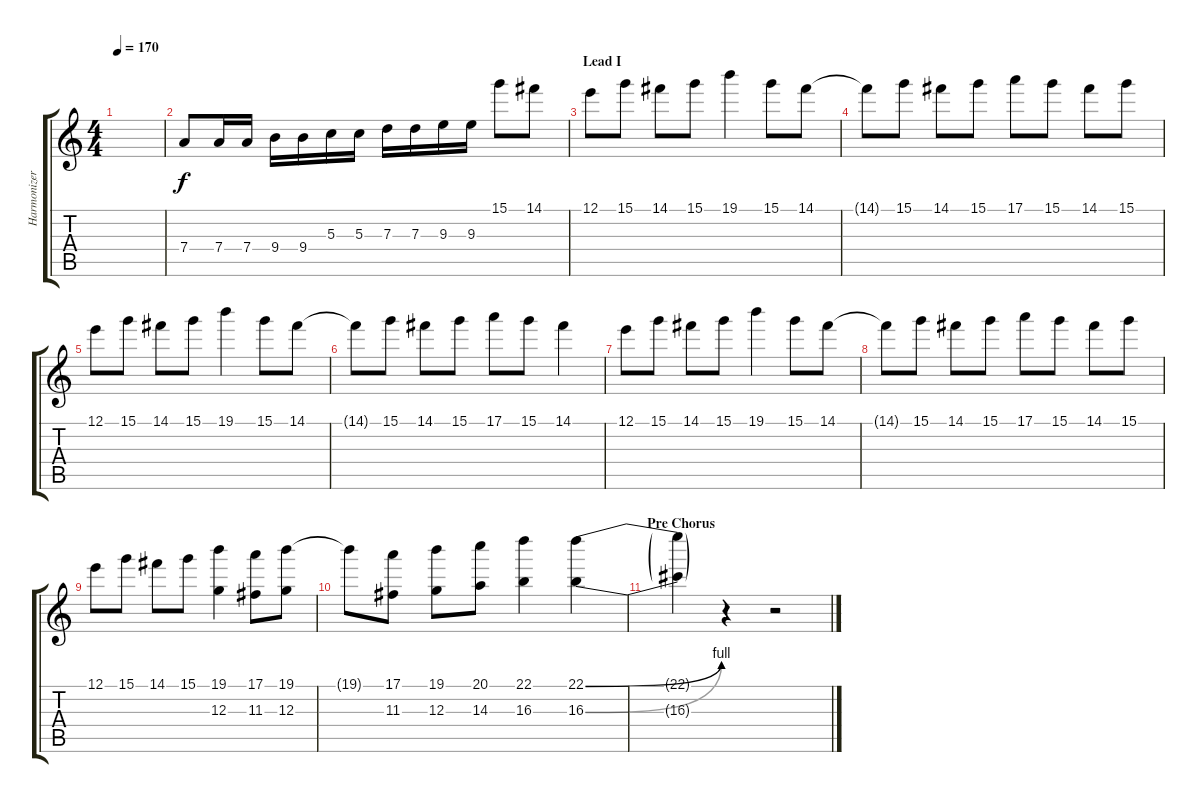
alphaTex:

\track ("Harmonizer" "Harmonizer") {instrument distortionguitar}
\staff {score tabs}
\tuning (E4 B3 G3 D3 A2 E2) {hide}
\ts (4 4)
\tempo 170
\clef g2
\ks c
|
7.4.8 7.4.16 7.4.16 9.4.16 9.4.16 5.3.16 5.3.16 7.3.16 7.3.16 9.3.16 9.3.16 15.1.8 14.1.8 |
\section ("" "Lead I")
12.1.8 15.1.8 14.1.8 15.1.8 19.1.4 15.1.8 14.1.8 |
14.1{t}.8 15.1.8 14.1.8 15.1.8 17.1.8 15.1.8 14.1.8 15.1.8 |
12.1.8 15.1.8 14.1.8 15.1.8 19.1.4 15.1.8 14.1.8 |
14.1{t}.8 15.1.8 14.1.8 15.1.8 17.1.8 15.1.8 14.1.4 |
12.1.8 15.1.8 14.1.8 15.1.8 19.1.4 15.1.8 14.1.8 |
14.1{t}.8 15.1.8 14.1.8 15.1.8 17.1.8 15.1.8 14.1.8 15.1.8 |
12.1.8 15.1.8 14.1.8 15.1.8 (19.1 12.3).4 (17.1 11.3).8 (19.1 12.3).8 |
19.1{t}.8 (17.1 11.3).8 (19.1 12.3).8 (20.1 14.3).8 (22.1 16.3).4 (22.1{be (bend 0 0 60 4)} 16.3{be (bend 0 0 60 4)}).4 |
\section ("" "Pre Chorus")
(22.1{t} 16.3{t}).4 r.4 r.2
